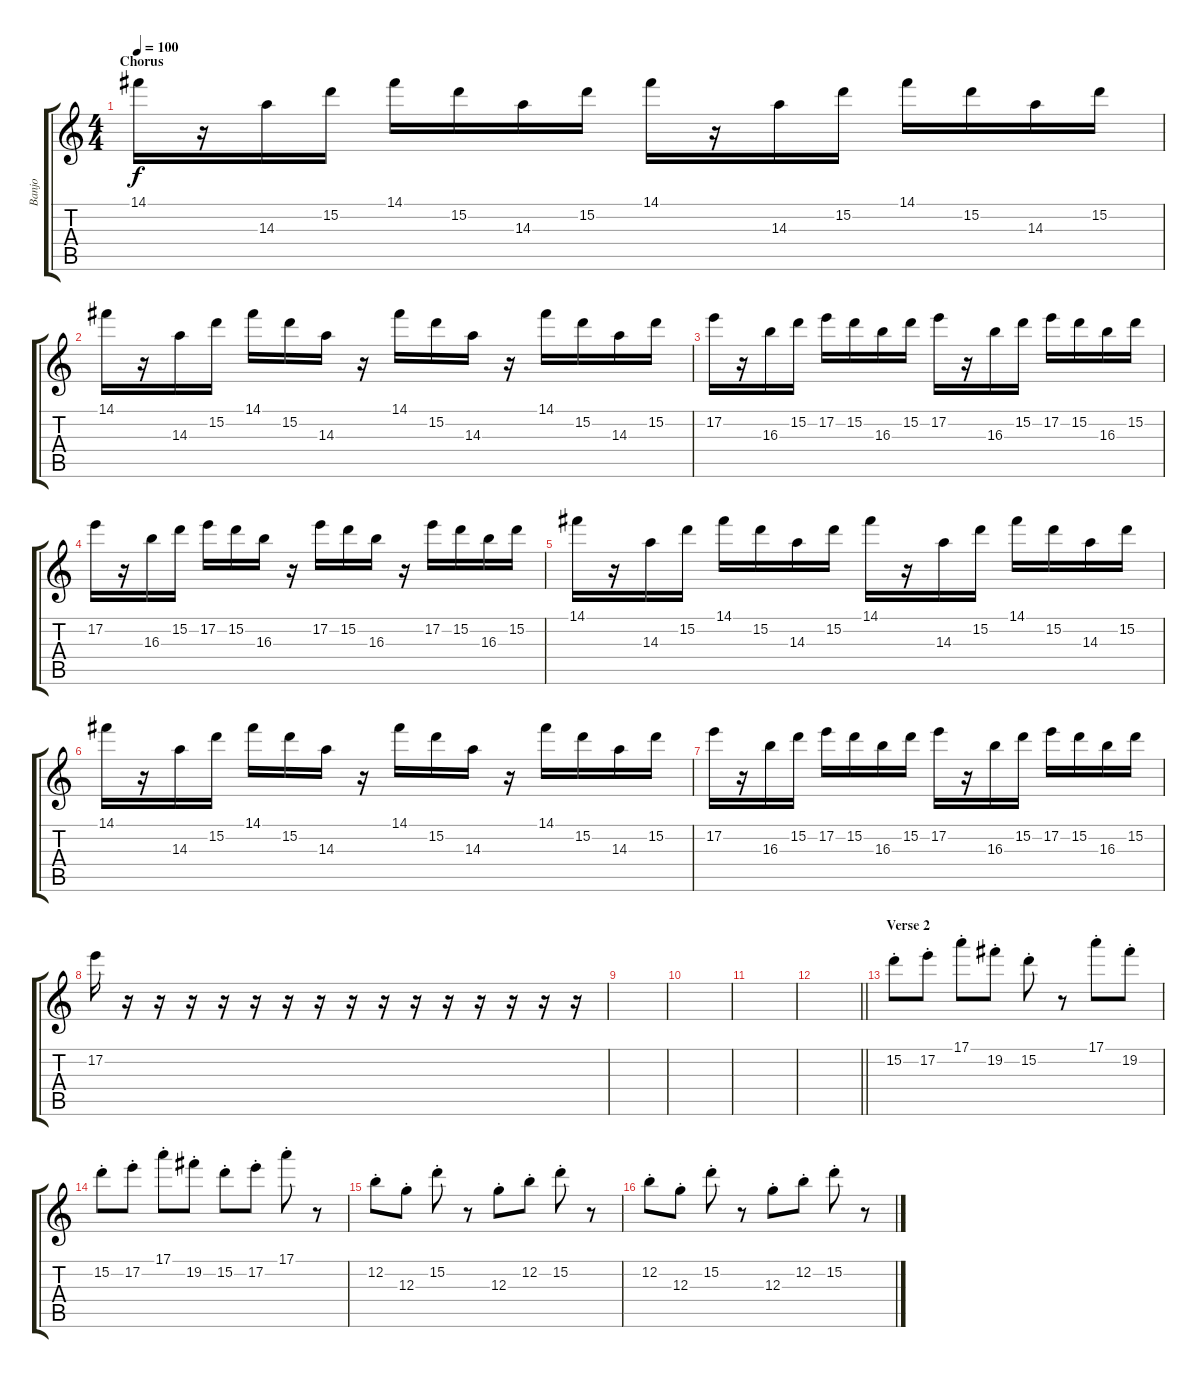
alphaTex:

\track ("Banjo" "Banjo") {instrument banjo}
\staff {score tabs}
\tuning (E4 B3 G3 D3 A2 E2) {hide}
\displaytranspose 12
\ts (4 4)
\section ("" "Chorus")
\tempo 100
\clef g2
\ks c
14.1.16{dy f} r.16 14.3.16 15.2.16 14.1.16 15.2.16 14.3.16 15.2.16 14.1.16 r.16 14.3.16 15.2.16 14.1.16 15.2.16 14.3.16 15.2.16 |
14.1.16 r.16 14.3.16 15.2.16 14.1.16 15.2.16 14.3.16 r.16 14.1.16 15.2.16 14.3.16 r.16 14.1.16 15.2.16 14.3.16 15.2.16 |
17.2.16 r.16 16.3.16 15.2.16 17.2.16 15.2.16 16.3.16 15.2.16 17.2.16 r.16 16.3.16 15.2.16 17.2.16 15.2.16 16.3.16 15.2.16 |
17.2.16 r.16 16.3.16 15.2.16 17.2.16 15.2.16 16.3.16 r.16 17.2.16 15.2.16 16.3.16 r.16 17.2.16 15.2.16 16.3.16 15.2.16 |
14.1.16 r.16 14.3.16 15.2.16 14.1.16 15.2.16 14.3.16 15.2.16 14.1.16 r.16 14.3.16 15.2.16 14.1.16 15.2.16 14.3.16 15.2.16 |
14.1.16 r.16 14.3.16 15.2.16 14.1.16 15.2.16 14.3.16 r.16 14.1.16 15.2.16 14.3.16 r.16 14.1.16 15.2.16 14.3.16 15.2.16 |
17.2.16 r.16 16.3.16 15.2.16 17.2.16 15.2.16 16.3.16 15.2.16 17.2.16 r.16 16.3.16 15.2.16 17.2.16 15.2.16 16.3.16 15.2.16 |
17.2.16 r.16 r.16 r.16 r.16 r.16 r.16 r.16 r.16 r.16 r.16 r.16 r.16 r.16 r.16 r.16 |
|
|
|
\barLineRight lightlight
|
\section ("" "Verse 2")
15.2{st}.8 17.2{st}.8 17.1{st}.8 19.2{st}.8 15.2{st}.8 r.8 17.1{st}.8 19.2{st}.8 |
15.2{st}.8 17.2{st}.8 17.1{st}.8 19.2{st}.8 15.2{st}.8 17.2{st}.8 17.1{st}.8 r.8 |
12.2{st}.8 12.3{st}.8 15.2{st}.8 r.8 12.3{st}.8 12.2{st}.8 15.2{st}.8 r.8 |
12.2{st}.8 12.3{st}.8 15.2{st}.8 r.8 12.3{st}.8 12.2{st}.8 15.2{st}.8 r.8
